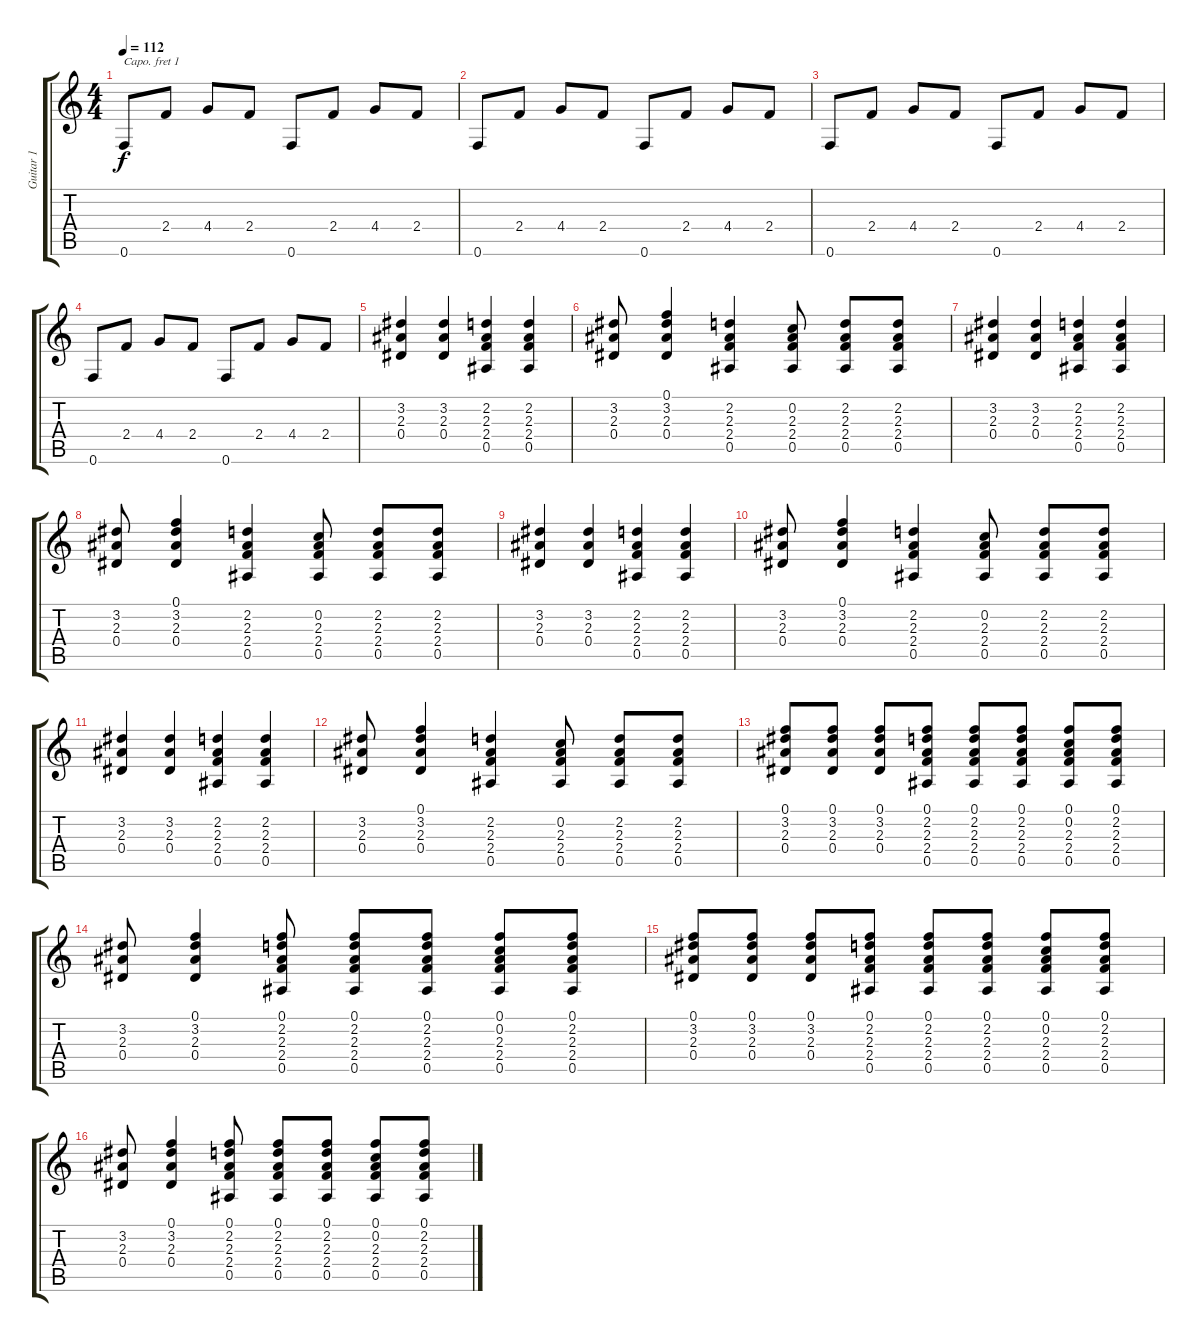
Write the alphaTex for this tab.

\track ("Guitar 1" "Guitar 1") {instrument acousticguitarsteel}
\staff {score tabs}
\capo 1
\tuning (E4 B3 G3 D3 A2 E2) {hide}
\ts (4 4)
\tempo 112
\clef g2
\ks c
0.6.8{dy f instrument acousticguitarsteel} 2.4.8 4.4.8 2.4.8 0.6.8 2.4.8 4.4.8 2.4.8 |
0.6.8 2.4.8 4.4.8 2.4.8 0.6.8 2.4.8 4.4.8 2.4.8 |
0.6.8 2.4.8 4.4.8 2.4.8 0.6.8 2.4.8 4.4.8 2.4.8 |
0.6.8 2.4.8 4.4.8 2.4.8 0.6.8 2.4.8 4.4.8 2.4.8 |
(3.2 2.3 0.4).4 (3.2 2.3 0.4).4 (2.2 2.3 2.4 0.5).4 (2.2 2.3 2.4 0.5).4 |
(3.2 2.3 0.4).8 (0.1 3.2 2.3 0.4).4 (2.2 2.3 2.4 0.5).4 (0.2 2.3 2.4 0.5).8 (2.2 2.3 2.4 0.5).8 (2.2 2.3 2.4 0.5).8 |
(3.2 2.3 0.4).4 (3.2 2.3 0.4).4 (2.2 2.3 2.4 0.5).4 (2.2 2.3 2.4 0.5).4 |
(3.2 2.3 0.4).8 (0.1 3.2 2.3 0.4).4 (2.2 2.3 2.4 0.5).4 (0.2 2.3 2.4 0.5).8 (2.2 2.3 2.4 0.5).8 (2.2 2.3 2.4 0.5).8 |
(3.2 2.3 0.4).4 (3.2 2.3 0.4).4 (2.2 2.3 2.4 0.5).4 (2.2 2.3 2.4 0.5).4 |
(3.2 2.3 0.4).8 (0.1 3.2 2.3 0.4).4 (2.2 2.3 2.4 0.5).4 (0.2 2.3 2.4 0.5).8 (2.2 2.3 2.4 0.5).8 (2.2 2.3 2.4 0.5).8 |
(3.2 2.3 0.4).4 (3.2 2.3 0.4).4 (2.2 2.3 2.4 0.5).4 (2.2 2.3 2.4 0.5).4 |
(3.2 2.3 0.4).8 (0.1 3.2 2.3 0.4).4 (2.2 2.3 2.4 0.5).4 (0.2 2.3 2.4 0.5).8 (2.2 2.3 2.4 0.5).8 (2.2 2.3 2.4 0.5).8 |
(0.1 3.2 2.3 0.4).8 (0.1 3.2 2.3 0.4).8 (0.1 3.2 2.3 0.4).8 (0.1 2.2 2.3 2.4 0.5).8 (0.1 2.2 2.3 2.4 0.5).8 (0.1 2.2 2.3 2.4 0.5).8 (0.1 0.2 2.3 2.4 0.5).8 (0.1 2.2 2.3 2.4 0.5).8 |
(3.2 2.3 0.4).8 (0.1 3.2 2.3 0.4).4 (0.1 2.2 2.3 2.4 0.5).8 (0.1 2.2 2.3 2.4 0.5).8 (0.1 2.2 2.3 2.4 0.5).8 (0.1 0.2 2.3 2.4 0.5).8 (0.1 2.2 2.3 2.4 0.5).8 |
(0.1 3.2 2.3 0.4).8 (0.1 3.2 2.3 0.4).8 (0.1 3.2 2.3 0.4).8 (0.1 2.2 2.3 2.4 0.5).8 (0.1 2.2 2.3 2.4 0.5).8 (0.1 2.2 2.3 2.4 0.5).8 (0.1 0.2 2.3 2.4 0.5).8 (0.1 2.2 2.3 2.4 0.5).8 |
(3.2 2.3 0.4).8 (0.1 3.2 2.3 0.4).4 (0.1 2.2 2.3 2.4 0.5).8 (0.1 2.2 2.3 2.4 0.5).8 (0.1 2.2 2.3 2.4 0.5).8 (0.1 0.2 2.3 2.4 0.5).8 (0.1 2.2 2.3 2.4 0.5).8
